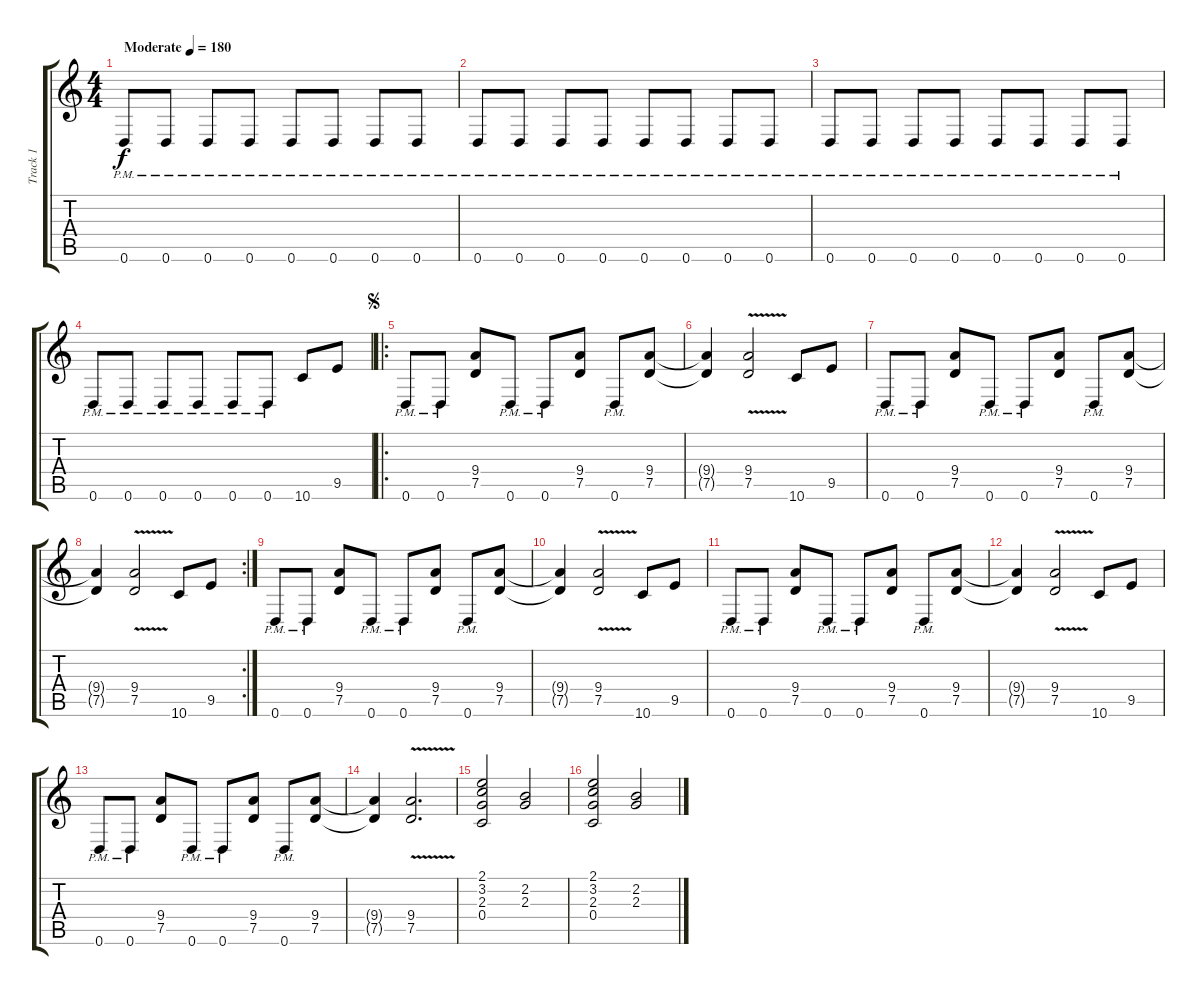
\track ("Track 1" "Track 1") {instrument overdrivenguitar}
\staff {score tabs}
\tuning (D4 A3 F3 C3 G2 D2) {hide}
\ts (4 4)
\tempo (180 "Moderate")
\clef g2
\ks c
0.6{pm}.8{dy f instrument overdrivenguitar} 0.6{pm}.8 0.6{pm}.8 0.6{pm}.8 0.6{pm}.8 0.6{pm}.8 0.6{pm}.8 0.6{pm}.8 |
0.6{pm}.8 0.6{pm}.8 0.6{pm}.8 0.6{pm}.8 0.6{pm}.8 0.6{pm}.8 0.6{pm}.8 0.6{pm}.8 |
0.6{pm}.8 0.6{pm}.8 0.6{pm}.8 0.6{pm}.8 0.6{pm}.8 0.6{pm}.8 0.6{pm}.8 0.6{pm}.8 |
0.6{pm}.8 0.6{pm}.8 0.6{pm}.8 0.6{pm}.8 0.6{pm}.8 0.6{pm}.8 10.6.8 9.5.8 |
\ro
\jump segno
0.6{pm}.8 0.6{pm}.8 (9.4 7.5).8 0.6{pm}.8 0.6{pm}.8 (9.4 7.5).8 0.6{pm}.8 (9.4 7.5).8 |
(9.4{t} 7.5{t}).4 (9.4{v} 7.5{v}).2 10.6.8 9.5.8 |
0.6{pm}.8 0.6{pm}.8 (9.4 7.5).8 0.6{pm}.8 0.6{pm}.8 (9.4 7.5).8 0.6{pm}.8 (9.4 7.5).8 |
\rc 2
(9.4{t} 7.5{t}).4 (9.4{v} 7.5).2 10.6.8 9.5.8 |
0.6{pm}.8 0.6{pm}.8 (9.4 7.5).8 0.6{pm}.8 0.6{pm}.8 (9.4 7.5).8 0.6{pm}.8 (9.4 7.5).8 |
(9.4{t} 7.5{t}).4 (9.4{v} 7.5{v}).2 10.6.8 9.5.8 |
0.6{pm}.8 0.6{pm}.8 (9.4 7.5).8 0.6{pm}.8 0.6{pm}.8 (9.4 7.5).8 0.6{pm}.8 (9.4 7.5).8 |
(9.4{t} 7.5{t}).4 (9.4{v} 7.5{v}).2 10.6.8 9.5.8 |
0.6{pm}.8 0.6{pm}.8 (9.4 7.5).8 0.6{pm}.8 0.6{pm}.8 (9.4 7.5).8 0.6{pm}.8 (9.4 7.5).8 |
(9.4{t} 7.5{t}).4 (9.4{v} 7.5{v}).2{d} |
(2.1 3.2 2.3 0.4).2 (2.2 2.3).2 |
(2.1 3.2 2.3 0.4).2 (2.2 2.3).2
